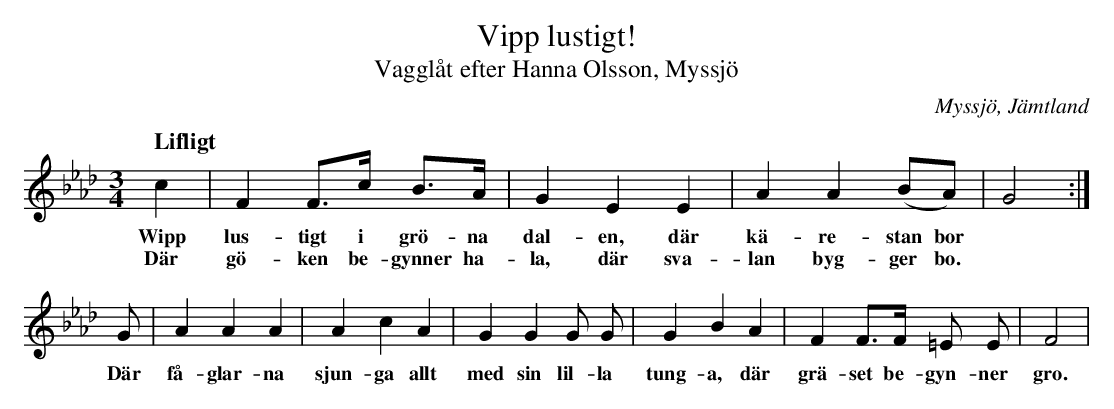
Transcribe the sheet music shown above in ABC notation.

X:1
T:Vipp lustigt!
T:Vagglåt efter Hanna Olsson, Myssjö
O:Myssjö, Jämtland
M:3/4
L:1/8
Q:"Lifligt"
K:Fm
c2 | F2 F>c B>A | G2 E2 E2 | A2 A2 (BA) | G4 :|
w: Wipp lus-tigt i grö-na dal-en, där kä-re-stan bor
w: Där gö-ken be-gynner ha-la, där sva-lan byg-ger bo.
G | A2 A2 A2 | A2 c2 A2 | G2 G2 G G | G2 B2 A2 | F2 F>F =E E | F4 |
w: Där få-glar-na sjun-ga allt med sin lil-la tung-a, där grä-set be-gyn-ner gro.
